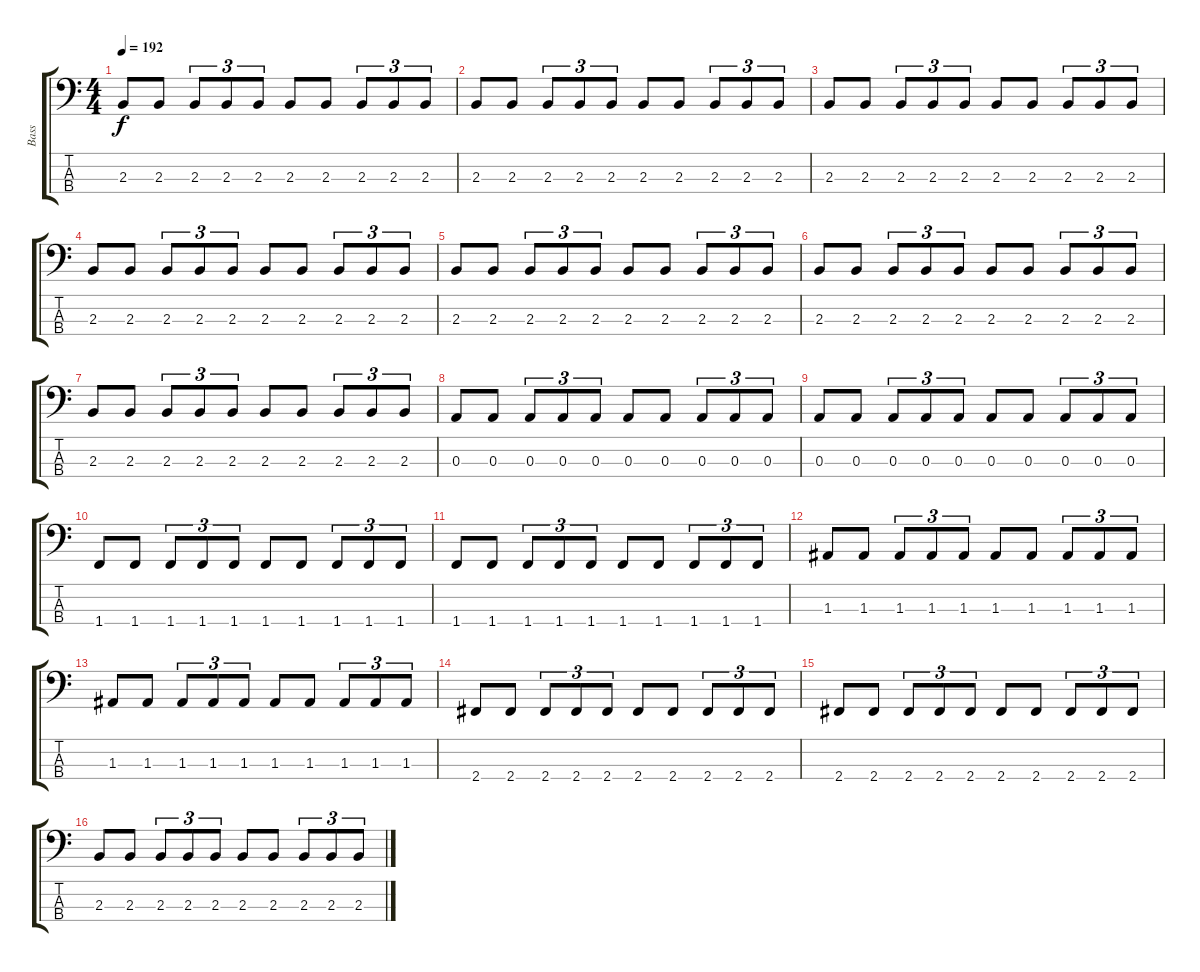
\track ("Bass" "Bass") {instrument electricbassfinger}
\staff {score tabs}
\tuning (G2 D2 A1 E1) {hide}
\ts (4 4)
\tempo 192
\clef f4
\ks c
2.3.8{dy f} 2.3.8 2.3.8{tu (3 2)} 2.3.8{tu (3 2)} 2.3.8{tu (3 2)} 2.3.8 2.3.8 2.3.8{tu (3 2)} 2.3.8{tu (3 2)} 2.3.8{tu (3 2)} |
2.3.8 2.3.8 2.3.8{tu (3 2)} 2.3.8{tu (3 2)} 2.3.8{tu (3 2)} 2.3.8 2.3.8 2.3.8{tu (3 2)} 2.3.8{tu (3 2)} 2.3.8{tu (3 2)} |
2.3.8 2.3.8 2.3.8{tu (3 2)} 2.3.8{tu (3 2)} 2.3.8{tu (3 2)} 2.3.8 2.3.8 2.3.8{tu (3 2)} 2.3.8{tu (3 2)} 2.3.8{tu (3 2)} |
2.3.8 2.3.8 2.3.8{tu (3 2)} 2.3.8{tu (3 2)} 2.3.8{tu (3 2)} 2.3.8 2.3.8 2.3.8{tu (3 2)} 2.3.8{tu (3 2)} 2.3.8{tu (3 2)} |
2.3.8 2.3.8 2.3.8{tu (3 2)} 2.3.8{tu (3 2)} 2.3.8{tu (3 2)} 2.3.8 2.3.8 2.3.8{tu (3 2)} 2.3.8{tu (3 2)} 2.3.8{tu (3 2)} |
2.3.8 2.3.8 2.3.8{tu (3 2)} 2.3.8{tu (3 2)} 2.3.8{tu (3 2)} 2.3.8 2.3.8 2.3.8{tu (3 2)} 2.3.8{tu (3 2)} 2.3.8{tu (3 2)} |
2.3.8 2.3.8 2.3.8{tu (3 2)} 2.3.8{tu (3 2)} 2.3.8{tu (3 2)} 2.3.8 2.3.8 2.3.8{tu (3 2)} 2.3.8{tu (3 2)} 2.3.8{tu (3 2)} |
0.3.8 0.3.8 0.3.8{tu (3 2)} 0.3.8{tu (3 2)} 0.3.8{tu (3 2)} 0.3.8 0.3.8 0.3.8{tu (3 2)} 0.3.8{tu (3 2)} 0.3.8{tu (3 2)} |
0.3.8 0.3.8 0.3.8{tu (3 2)} 0.3.8{tu (3 2)} 0.3.8{tu (3 2)} 0.3.8 0.3.8 0.3.8{tu (3 2)} 0.3.8{tu (3 2)} 0.3.8{tu (3 2)} |
1.4.8 1.4.8 1.4.8{tu (3 2)} 1.4.8{tu (3 2)} 1.4.8{tu (3 2)} 1.4.8 1.4.8 1.4.8{tu (3 2)} 1.4.8{tu (3 2)} 1.4.8{tu (3 2)} |
1.4.8 1.4.8 1.4.8{tu (3 2)} 1.4.8{tu (3 2)} 1.4.8{tu (3 2)} 1.4.8 1.4.8 1.4.8{tu (3 2)} 1.4.8{tu (3 2)} 1.4.8{tu (3 2)} |
1.3.8 1.3.8 1.3.8{tu (3 2)} 1.3.8{tu (3 2)} 1.3.8{tu (3 2)} 1.3.8 1.3.8 1.3.8{tu (3 2)} 1.3.8{tu (3 2)} 1.3.8{tu (3 2)} |
1.3.8 1.3.8 1.3.8{tu (3 2)} 1.3.8{tu (3 2)} 1.3.8{tu (3 2)} 1.3.8 1.3.8 1.3.8{tu (3 2)} 1.3.8{tu (3 2)} 1.3.8{tu (3 2)} |
2.4.8 2.4.8 2.4.8{tu (3 2)} 2.4.8{tu (3 2)} 2.4.8{tu (3 2)} 2.4.8 2.4.8 2.4.8{tu (3 2)} 2.4.8{tu (3 2)} 2.4.8{tu (3 2)} |
2.4.8 2.4.8 2.4.8{tu (3 2)} 2.4.8{tu (3 2)} 2.4.8{tu (3 2)} 2.4.8 2.4.8 2.4.8{tu (3 2)} 2.4.8{tu (3 2)} 2.4.8{tu (3 2)} |
2.3.8 2.3.8 2.3.8{tu (3 2)} 2.3.8{tu (3 2)} 2.3.8{tu (3 2)} 2.3.8 2.3.8 2.3.8{tu (3 2)} 2.3.8{tu (3 2)} 2.3.8{tu (3 2)}
